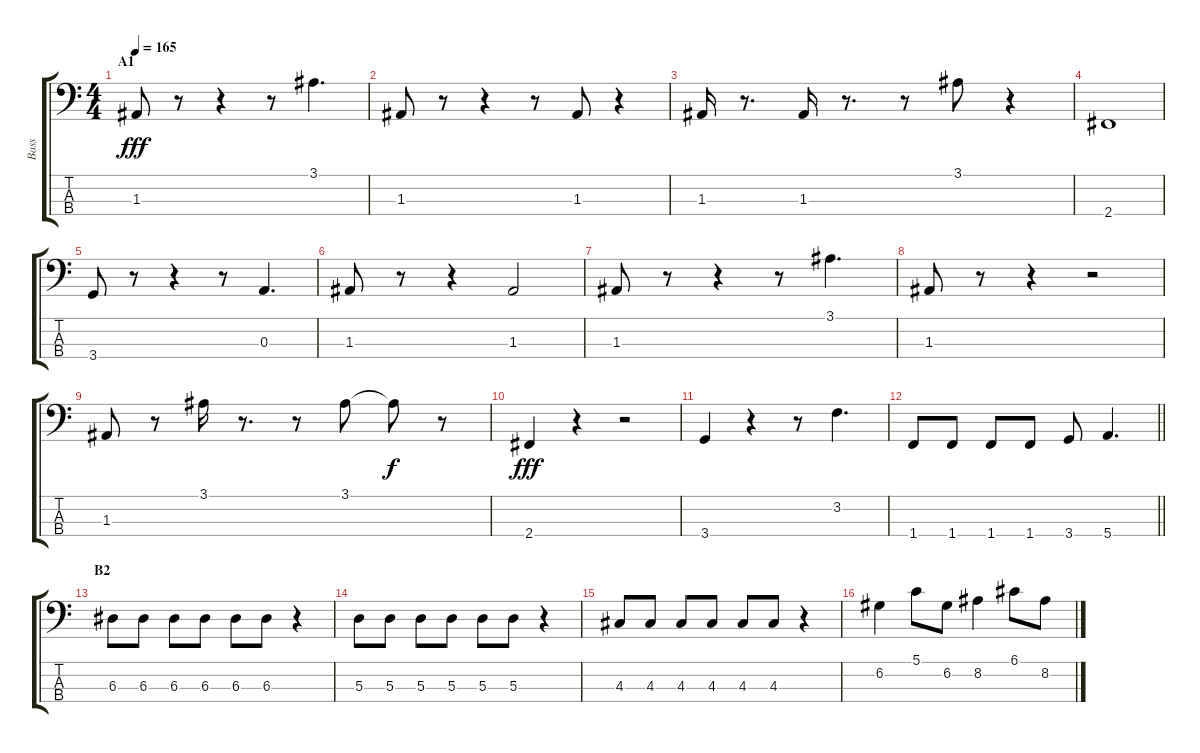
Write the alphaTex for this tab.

\track ("Bass" "Bass") {instrument electricbassfinger}
\staff {score tabs}
\tuning (G2 D2 A1 E1) {hide}
\ts (4 4)
\section ("" "A1")
\tempo 165
\clef f4
\ks c
1.3.8{dy fff} r.8 r.4 r.8 3.1.4{d} |
1.3.8 r.8 r.4 r.8 1.3.8 r.4 |
1.3.16 r.8{d} 1.3.16 r.8{d} r.8 3.1.8 r.4 |
2.4.1 |
3.4.8 r.8 r.4 r.8 0.3.4{d} |
1.3.8 r.8 r.4 1.3.2 |
1.3.8 r.8 r.4 r.8 3.1.4{d} |
1.3.8 r.8 r.4 r.2 |
1.3.8 r.8 3.1.16 r.8{d} r.8 3.1.8 3.1{t}.8{dy f} r.8 |
2.4.4{dy fff} r.4 r.2 |
3.4.4 r.4 r.8 3.2.4{d} |
\barLineRight lightlight
1.4.8 1.4.8 1.4.8 1.4.8 3.4.8 5.4.4{d} |
\section ("" "B2")
6.3.8 6.3.8 6.3.8 6.3.8 6.3.8 6.3.8 r.4 |
5.3.8 5.3.8 5.3.8 5.3.8 5.3.8 5.3.8 r.4 |
4.3.8 4.3.8 4.3.8 4.3.8 4.3.8 4.3.8 r.4 |
6.2.4 5.1.8 6.2.8 8.2.4 6.1.8 8.2.8
